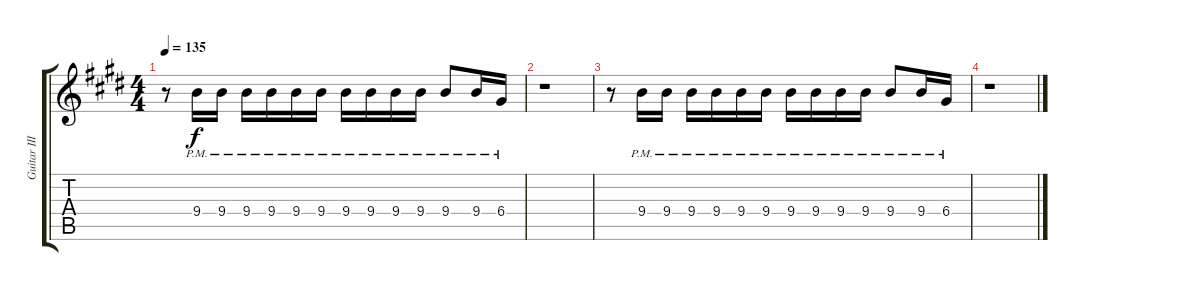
\track ("Guitar III." "Guitar III") {instrument electricguitarjazz}
\staff {score tabs}
\tuning (E4 B3 G3 D3 A2 E2) {hide}
\ts (4 4)
\tempo 135
\clef g2
\ks c#minor
r.8{dy f} 9.4{pm}.16 9.4{pm}.16 9.4{pm}.16 9.4{pm}.16 9.4{pm}.16 9.4{pm}.16 9.4{pm}.16 9.4{pm}.16 9.4{pm}.16 9.4{pm}.16 9.4{pm}.8 9.4{pm}.16 6.4{pm}.16 |
r.1 |
r.8 9.4{pm}.16 9.4{pm}.16 9.4{pm}.16 9.4{pm}.16 9.4{pm}.16 9.4{pm}.16 9.4{pm}.16 9.4{pm}.16 9.4{pm}.16 9.4{pm}.16 9.4{pm}.8 9.4{pm}.16 6.4{pm}.16 |
r.1
